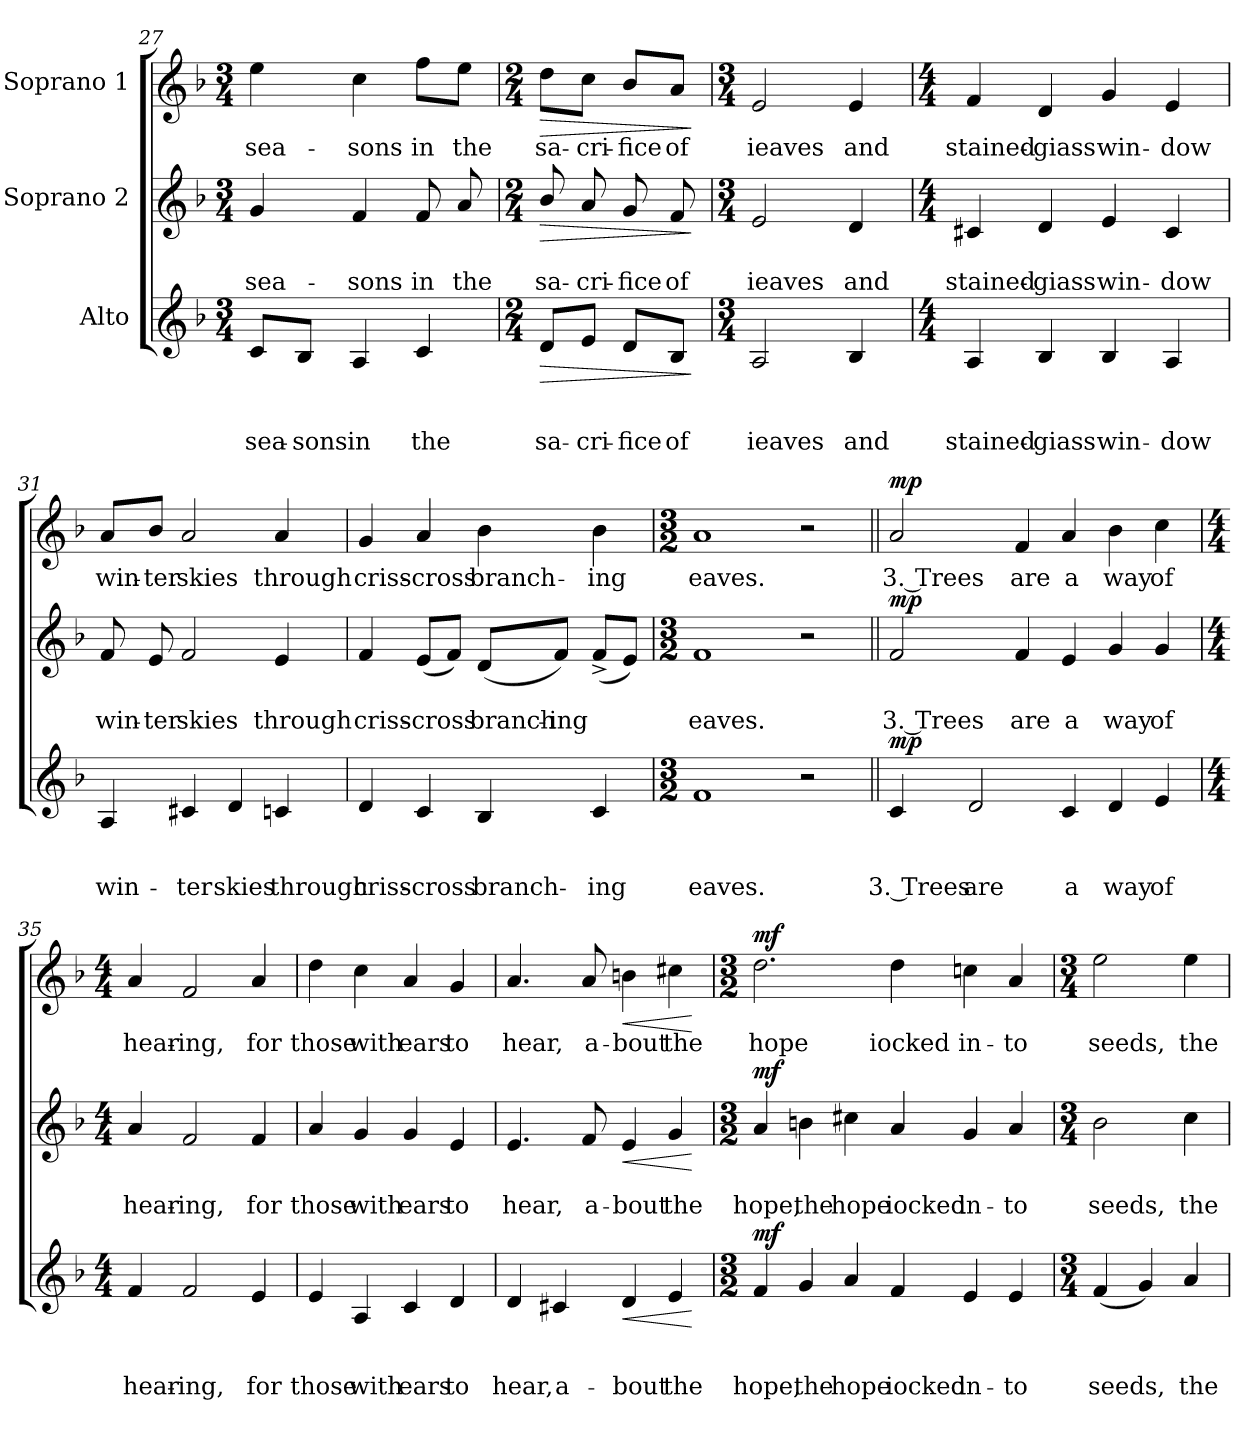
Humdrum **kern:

**kern	**text	**text	**text	**dynam	**kern	**text	**text	**dynam	**kern	**text	**dynam
*part3	*part3	*part3	*part3	*part3	*part2	*part2	*part2	*part2	*part1	*part1	*part1
*staff3	*staff3	*staff3	*staff3	*staff3	*staff2	*staff2	*staff2	*staff2	*staff1	*staff1	*staff1
*I"Alto	*	*	*	*	*I"Soprano 2	*	*	*	*I"Soprano 1	*	*
*clefG2	*	*	*	*	*clefG2	*	*	*	*clefG2	*	*
*k[b-]	*	*	*	*	*k[b-]	*	*	*	*k[b-]	*	*
*F:	*	*	*	*	*F:	*	*	*	*F:	*	*
*M3/4	*	*	*	*	*M3/4	*	*	*	*M3/4	*	*
=27	=27	=27	=27	=27	=27	=27	=27	=27	=27	=27	=27
!	!	!	!LO:LY:b	!	!	!	!LO:LY:b	!	!	!LO:LY:b	!
8c/L	.	.	sea-	.	4g/	.	sea-	.	4ee\	sea-	.
!	!	!	!LO:LY:b	!	!	!	!	!	!	!	!
8B-/J	.	.	-sons	.	.	.	.	.	.	.	.
!	!	!	!LO:LY:b	!	!	!	!LO:LY:b	!	!	!LO:LY:b	!
4A/	.	.	in	.	4f/	.	-sons	.	4cc\	-sons	.
!	!	!	!LO:LY:b	!	!	!	!LO:LY:b	!	!	!LO:LY:b	!
4c/	.	.	the	.	8f/	.	in	.	8ff\L	in	.
!	!	!	!	!	!	!	!LO:LY:b	!	!	!LO:LY:b	!
.	.	.	.	.	8a/	.	the	.	8ee\J	the	.
=28	=28	=28	=28	=28	=28	=28	=28	=28	=28	=28	=28
*M2/4	*	*	*	*	*M2/4	*	*	*	*M2/4	*	*
!	!	!	!LO:LY:b	!LO:HP:b	!	!	!LO:LY:b	!LO:HP:b	!	!LO:LY:b	!LO:HP:b
8d/L	.	.	sa-	>	8b-/	.	sa-	>	8dd\L	sa-	>
!	!	!	!LO:LY:b	!	!	!	!LO:LY:b	!	!	!LO:LY:b	!
8e/J	.	.	-cri-	.	8a/	.	-cri-	.	8cc\J	-cri-	.
!	!	!	!LO:LY:b:rj	!	!	!	!LO:LY:b:rj	!	!	!LO:LY:b:rj	!
8d/L	.	.	-fice	.	8g/	.	-fice	.	8b-/L	-fice	.
!	!	!	!LO:LY:b	!	!	!	!LO:LY:b	!	!	!LO:LY:b	!
8B-/J	.	.	of	.	8f/	.	of	.	8a/J	of	.
.	.	.	.	]	.	.	.	]	.	.	]
=29	=29	=29	=29	=29	=29	=29	=29	=29	=29	=29	=29
*M3/4	*	*	*	*	*M3/4	*	*	*	*M3/4	*	*
!	!	!	!LO:LY:b	!	!	!	!LO:LY:b	!	!	!LO:LY:b	!
2A/	.	.	ieaves	.	2e/	.	ieaves	.	2e/	ieaves	.
!	!	!	!LO:LY:b	!	!	!	!LO:LY:b	!	!	!LO:LY:b	!
4B-/	.	.	and	.	4d/	.	and	.	4e/	and	.
=30	=30	=30	=30	=30	=30	=30	=30	=30	=30	=30	=30
*M4/4	*	*	*	*	*M4/4	*	*	*	*M4/4	*	*
!	!	!	!LO:LY:b	!	!	!	!LO:LY:b	!	!	!LO:LY:b	!
4A/	.	.	stained-	.	4c#X/	.	stained-	.	4f/	stained-	.
!	!	!	!LO:LY:b:rj	!	!	!	!LO:LY:b:rj	!	!	!LO:LY:b:rj	!
4B-/	.	.	-giass	.	4d/	.	-giass	.	4d/	-giass	.
!	!	!	!LO:LY:b	!	!	!	!LO:LY:b	!	!	!LO:LY:b	!
4B-/	.	.	win-	.	4e/	.	win-	.	4g/	win-	.
!	!	!	!LO:LY:b:rj	!	!	!	!LO:LY:b:rj	!	!	!LO:LY:b:rj	!
4A/	.	.	-dow	.	4c#/	.	-dow	.	4e/	-dow	.
!!LO:LB:g=z
=31	=31	=31	=31	=31	=31	=31	=31	=31	=31	=31	=31
!	!	!	!LO:LY:b	!	!	!	!LO:LY:b	!	!	!LO:LY:b	!
4A/	.	.	win-	.	8f/	.	win-	.	8a/L	win-	.
!	!	!	!	!	!	!	!LO:LY:b:rj	!	!	!LO:LY:b:rj	!
.	.	.	.	.	8e/	.	-ter	.	8b-/J	-ter	.
!	!	!	!LO:LY:b	!	!	!	!LO:LY:b	!	!	!LO:LY:b	!
4c#X/	.	.	-ter	.	2f/	.	skies	.	2a/	skies	.
!	!	!	!LO:LY:b	!	!	!	!	!	!	!	!
4d/	.	.	skies	.	.	.	.	.	.	.	.
!	!	!	!LO:LY:b	!	!	!	!LO:LY:b	!	!	!LO:LY:b	!
4cn/	.	.	through	.	4e/	.	through	.	4a/	through	.
=32	=32	=32	=32	=32	=32	=32	=32	=32	=32	=32	=32
!	!	!	!LO:LY:b	!	!	!	!LO:LY:b	!	!	!LO:LY:b	!
4d/	.	.	criss-	.	4f/	.	criss-	.	4g/	criss-	.
!	!	!	!LO:LY:b:rj	!	!	!	!LO:LY:b	!	!	!LO:LY:b:rj	!
4c/	.	.	-cross	.	(<8e/L	.	-cross	.	4a/	-cross	.
.	.	.	.	.	8f/J)	.	.	.	.	.	.
!	!	!	!LO:LY:b	!	!	!	!LO:LY:b	!	!	!LO:LY:b	!
4B-/	.	.	branch-	.	(<8d/L	.	branch-	.	4b-\	branch-	.
!	!	!	!	!	!	!	!LO:LY:b	!	!	!	!
.	.	.	.	.	8f/J)	.	-ing	.	.	.	.
!	!	!	!LO:LY:b	!	!	!	!	!	!	!LO:LY:b	!
4c/	.	.	-ing	.	(<8f^</L	.	.	.	4b-\	-ing	.
.	.	.	.	.	8e/J)	.	.	.	.	.	.
=33	=33	=33	=33	=33	=33	=33	=33	=33	=33	=33	=33
*M3/2	*	*	*	*	*M3/2	*	*	*	*M3/2	*	*
!	!	!	!LO:LY:b	!	!	!	!LO:LY:b	!	!	!LO:LY:b	!
1f	.	.	eaves.	.	1f	.	eaves.	.	1a	eaves.	.
2r	.	.	.	.	2r	.	.	.	2r	.	.
=34||	=34||	=34||	=34||	=34||	=34||	=34||	=34||	=34||	=34||	=34||	=34||
!	!	!	!LO:LY:b:rj	!LO:DY:a	!	!	!LO:LY:b:rj	!LO:DY:a	!	!LO:LY:b:rj	!LO:DY:a
4c/	.	.	3. Trees	mp	2f/	.	3. Trees	mp	2a/	3. Trees	mp
!	!	!	!LO:LY:b	!	!	!	!	!	!	!	!
2d/	.	.	are	.	.	.	.	.	.	.	.
!	!	!	!	!	!	!	!LO:LY:b	!	!	!LO:LY:b	!
.	.	.	.	.	4f/	.	are	.	4f/	are	.
!	!	!	!LO:LY:b	!	!	!	!LO:LY:b	!	!	!LO:LY:b	!
4c/	.	.	a	.	4e/	.	a	.	4a/	a	.
!	!	!	!LO:LY:b	!	!	!	!LO:LY:b	!	!	!LO:LY:b	!
4d/	.	.	way	.	4g/	.	way	.	4b-\	way	.
!	!	!	!LO:LY:b	!	!	!	!LO:LY:b	!	!	!LO:LY:b	!
4e/	.	.	of	.	4g/	.	of	.	4cc\	of	.
!!LO:LB:g=z
=35	=35	=35	=35	=35	=35	=35	=35	=35	=35	=35	=35
*M4/4	*	*	*	*	*M4/4	*	*	*	*M4/4	*	*
!	!	!	!LO:LY:b	!	!	!	!LO:LY:b	!	!	!LO:LY:b	!
4f/	.	.	hear-	.	4a/	.	hear-	.	4a/	hear-	.
!	!	!	!LO:LY:b:rj	!	!	!	!LO:LY:b:rj	!	!	!LO:LY:b:rj	!
2f/	.	.	-ing,	.	2f/	.	-ing,	.	2f/	-ing,	.
!	!	!	!LO:LY:b	!	!	!	!LO:LY:b	!	!	!LO:LY:b	!
4e/	.	.	for	.	4f/	.	for	.	4a/	for	.
=36	=36	=36	=36	=36	=36	=36	=36	=36	=36	=36	=36
!	!	!	!LO:LY:b	!	!	!	!LO:LY:b	!	!	!LO:LY:b	!
4e/	.	.	those	.	4a/	.	those	.	4dd\	those	.
!	!	!	!LO:LY:b	!	!	!	!LO:LY:b	!	!	!LO:LY:b	!
4A/	.	.	with	.	4g/	.	with	.	4cc\	with	.
!	!	!	!LO:LY:b	!	!	!	!LO:LY:b	!	!	!LO:LY:b	!
4c/	.	.	ears	.	4g/	.	ears	.	4a/	ears	.
!	!	!	!LO:LY:b	!	!	!	!LO:LY:b	!	!	!LO:LY:b	!
4d/	.	.	to	.	4e/	.	to	.	4g/	to	.
=37	=37	=37	=37	=37	=37	=37	=37	=37	=37	=37	=37
!	!	!	!LO:LY:b	!	!	!	!LO:LY:b	!	!	!LO:LY:b	!
4d/	.	.	hear,	.	4.e/	.	hear,	.	4.a/	hear,	.
!	!	!	!LO:LY:b	!	!	!	!	!	!	!	!
4c#X/	.	.	a-	.	.	.	.	.	.	.	.
!	!	!	!	!	!	!	!LO:LY:b	!	!	!LO:LY:b	!
.	.	.	.	.	8f/	.	a-	.	8a/	a-	.
!	!	!	!LO:LY:b	!LO:HP:b	!	!	!LO:LY:b	!LO:HP:b	!	!LO:LY:b	!LO:HP:b
4d/	.	.	-bout	<	4e/	.	-bout	<	4bn\	-bout	<
!	!	!	!LO:LY:b	!	!	!	!LO:LY:b	!	!	!LO:LY:b	!
4e/	.	.	the	.	4g/	.	the	.	4cc#X\	the	.
.	.	.	.	[	.	.	.	[	.	.	[
=38	=38	=38	=38	=38	=38	=38	=38	=38	=38	=38	=38
*M3/2	*	*	*	*	*M3/2	*	*	*	*M3/2	*	*
!	!	!	!LO:LY:b	!LO:DY:a	!	!	!LO:LY:b	!LO:DY:a	!	!LO:LY:b	!LO:DY:a
4f/	.	.	hope,	mf	4a/	.	hope,	mf	2.dd\	hope	mf
!	!	!	!LO:LY:b	!	!	!	!LO:LY:b	!	!	!	!
4g/	.	.	the	.	4bn\	.	the	.	.	.	.
!	!	!	!LO:LY:b	!	!	!	!LO:LY:b	!	!	!	!
4a/	.	.	hope	.	4cc#X\	.	hope	.	.	.	.
!	!	!	!LO:LY:b	!	!	!	!LO:LY:b	!	!	!LO:LY:b	!
4f/	.	.	iocked	.	4a/	.	iocked	.	4dd\	iocked	.
!	!	!	!LO:LY:b	!	!	!	!LO:LY:b	!	!	!LO:LY:b	!
4e/	.	.	in-	.	4g/	.	in-	.	4ccn\	in-	.
!	!	!	!LO:LY:b:rj	!	!	!	!LO:LY:b:rj	!	!	!LO:LY:b:rj	!
4e/	.	.	-to	.	4a/	.	-to	.	4a/	-to	.
!!LO:PB:g=z
=39	=39	=39	=39	=39	=39	=39	=39	=39	=39	=39	=39
*M3/4	*	*	*	*	*M3/4	*	*	*	*M3/4	*	*
!	!	!	!LO:LY:b	!	!	!	!LO:LY:b	!	!	!LO:LY:b	!
(<4f/	.	.	seeds,	.	2b-\	.	seeds,	.	2ee\	seeds,	.
4g/)	.	.	.	.	.	.	.	.	.	.	.
!	!	!	!LO:LY:b	!	!	!	!LO:LY:b	!	!	!LO:LY:b	!
4a/	.	.	the	.	4cc\	.	the	.	4ee\	the	.
=	=	=	=	=	=	=	=	=	=	=	=
*-	*-	*-	*-	*-	*-	*-	*-	*-	*-	*-	*-
